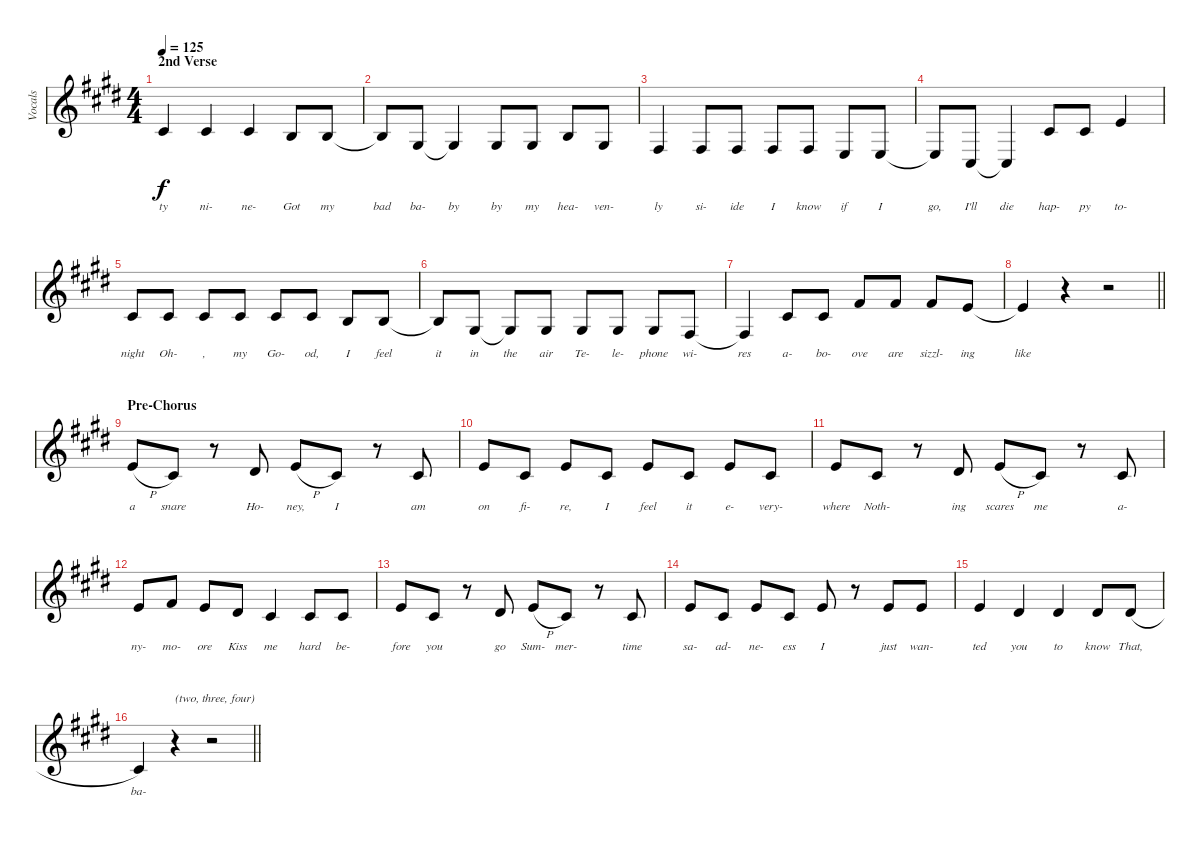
\track ("Vocals" "Vocals") {instrument oboe}
\staff {score}
\tuning (E4 B3 G3 D3 A2 E2) {hide}
\ts (4 4)
\section ("" "2nd Verse")
\tempo 125
\clef g2
\ks c#minor
11.4.4{lyrics (0 "ty") lyrics (1 "") lyrics (2 "") lyrics (3 "") lyrics (4 "") dy f} 11.4.4{lyrics (0 "ni-") lyrics (1 "") lyrics (2 "") lyrics (3 "") lyrics (4 "")} 11.4.4{lyrics (0 "ne-") lyrics (1 "") lyrics (2 "") lyrics (3 "") lyrics (4 "")} 9.4.8{lyrics (0 "Got") lyrics (1 "") lyrics (2 "") lyrics (3 "") lyrics (4 "")} 9.4.8{lyrics (0 "my") lyrics (1 "") lyrics (2 "") lyrics (3 "") lyrics (4 "")} |
9.4{t}.8{lyrics (0 "bad") lyrics (1 "") lyrics (2 "") lyrics (3 "") lyrics (4 "")} 11.5.8{lyrics (0 "ba-") lyrics (1 "") lyrics (2 "") lyrics (3 "") lyrics (4 "")} 11.5{t}.4{lyrics (0 "by") lyrics (1 "") lyrics (2 "") lyrics (3 "") lyrics (4 "")} 11.5.8{lyrics (0 "by") lyrics (1 "") lyrics (2 "") lyrics (3 "") lyrics (4 "")} 11.5.8{lyrics (0 "my") lyrics (1 "") lyrics (2 "") lyrics (3 "") lyrics (4 "")} 9.4.8{lyrics (0 "hea-") lyrics (1 "") lyrics (2 "") lyrics (3 "") lyrics (4 "")} 11.5.8{lyrics (0 "ven-") lyrics (1 "") lyrics (2 "") lyrics (3 "") lyrics (4 "")} |
9.5.4{lyrics (0 "ly") lyrics (1 "") lyrics (2 "") lyrics (3 "") lyrics (4 "")} 9.5.8{lyrics (0 "si-") lyrics (1 "") lyrics (2 "") lyrics (3 "") lyrics (4 "")} 9.5.8{lyrics (0 "ide") lyrics (1 "") lyrics (2 "") lyrics (3 "") lyrics (4 "")} 9.5.8{lyrics (0 "I") lyrics (1 "") lyrics (2 "") lyrics (3 "") lyrics (4 "")} 9.5.8{lyrics (0 "know") lyrics (1 "") lyrics (2 "") lyrics (3 "") lyrics (4 "")} 12.6.8{lyrics (0 "if") lyrics (1 "") lyrics (2 "") lyrics (3 "") lyrics (4 "")} 12.6.8{lyrics (0 "I") lyrics (1 "") lyrics (2 "") lyrics (3 "") lyrics (4 "")} |
12.6{t}.8{lyrics (0 "go,") lyrics (1 "") lyrics (2 "") lyrics (3 "") lyrics (4 "")} 9.6.8{lyrics (0 "I'll") lyrics (1 "") lyrics (2 "") lyrics (3 "") lyrics (4 "")} 9.6{t}.4{lyrics (0 "die") lyrics (1 "") lyrics (2 "") lyrics (3 "") lyrics (4 "")} 11.4.8{lyrics (0 "hap-") lyrics (1 "") lyrics (2 "") lyrics (3 "") lyrics (4 "")} 11.4.8{lyrics (0 "py") lyrics (1 "") lyrics (2 "") lyrics (3 "") lyrics (4 "")} 9.3.4{lyrics (0 "to-") lyrics (1 "") lyrics (2 "") lyrics (3 "") lyrics (4 "")} |
11.4.8{lyrics (0 "night") lyrics (1 "") lyrics (2 "") lyrics (3 "") lyrics (4 "")} 11.4.8{lyrics (0 "Oh-") lyrics (1 "") lyrics (2 "") lyrics (3 "") lyrics (4 "")} 11.4.8{lyrics (0 ",") lyrics (1 "") lyrics (2 "") lyrics (3 "") lyrics (4 "")} 11.4.8{lyrics (0 "my") lyrics (1 "") lyrics (2 "") lyrics (3 "") lyrics (4 "")} 11.4.8{lyrics (0 "Go-") lyrics (1 "") lyrics (2 "") lyrics (3 "") lyrics (4 "")} 11.4.8{lyrics (0 "od,") lyrics (1 "") lyrics (2 "") lyrics (3 "") lyrics (4 "")} 9.4.8{lyrics (0 "I") lyrics (1 "") lyrics (2 "") lyrics (3 "") lyrics (4 "")} 9.4.8{lyrics (0 "feel") lyrics (1 "") lyrics (2 "") lyrics (3 "") lyrics (4 "")} |
9.4{t}.8{lyrics (0 "it") lyrics (1 "") lyrics (2 "") lyrics (3 "") lyrics (4 "")} 11.5.8{lyrics (0 "in") lyrics (1 "") lyrics (2 "") lyrics (3 "") lyrics (4 "")} 11.5{t}.8{lyrics (0 "the") lyrics (1 "") lyrics (2 "") lyrics (3 "") lyrics (4 "")} 11.5.8{lyrics (0 "air") lyrics (1 "") lyrics (2 "") lyrics (3 "") lyrics (4 "")} 11.5.8{lyrics (0 "Te-") lyrics (1 "") lyrics (2 "") lyrics (3 "") lyrics (4 "")} 11.5.8{lyrics (0 "le-") lyrics (1 "") lyrics (2 "") lyrics (3 "") lyrics (4 "")} 11.5.8{lyrics (0 "phone") lyrics (1 "") lyrics (2 "") lyrics (3 "") lyrics (4 "")} 9.5.8{lyrics (0 "wi-") lyrics (1 "") lyrics (2 "") lyrics (3 "") lyrics (4 "")} |
9.5{t}.4{lyrics (0 "res") lyrics (1 "") lyrics (2 "") lyrics (3 "") lyrics (4 "")} 11.4.8{lyrics (0 "a-") lyrics (1 "") lyrics (2 "") lyrics (3 "") lyrics (4 "")} 11.4.8{lyrics (0 "bo-") lyrics (1 "") lyrics (2 "") lyrics (3 "") lyrics (4 "")} 11.3.8{lyrics (0 "ove") lyrics (1 "") lyrics (2 "") lyrics (3 "") lyrics (4 "")} 11.3.8{lyrics (0 "are") lyrics (1 "") lyrics (2 "") lyrics (3 "") lyrics (4 "")} 11.3.8{lyrics (0 "sizzl-") lyrics (1 "") lyrics (2 "") lyrics (3 "") lyrics (4 "")} 9.3.8{lyrics (0 "ing") lyrics (1 "") lyrics (2 "") lyrics (3 "") lyrics (4 "")} |
\barLineRight lightlight
9.3{t}.4{lyrics (0 "like") lyrics (1 "") lyrics (2 "") lyrics (3 "") lyrics (4 "")} r.4 r.2 |
\section ("" "Pre-Chorus")
14.4{h}.8{lyrics (0 "a") lyrics (1 "") lyrics (2 "") lyrics (3 "") lyrics (4 "")} 11.4.8{lyrics (0 "snare") lyrics (1 "") lyrics (2 "") lyrics (3 "") lyrics (4 "")} r.8 13.4.8{lyrics (0 "Ho-") lyrics (1 "") lyrics (2 "") lyrics (3 "") lyrics (4 "")} 14.4{h}.8{lyrics (0 "ney,") lyrics (1 "") lyrics (2 "") lyrics (3 "") lyrics (4 "")} 11.4.8{lyrics (0 "I") lyrics (1 "") lyrics (2 "") lyrics (3 "") lyrics (4 "")} r.8 2.2.8{lyrics (0 "am") lyrics (1 "") lyrics (2 "") lyrics (3 "") lyrics (4 "")} |
9.3.8{lyrics (0 "on") lyrics (1 "") lyrics (2 "") lyrics (3 "") lyrics (4 "")} 11.4.8{lyrics (0 "fi-") lyrics (1 "") lyrics (2 "") lyrics (3 "") lyrics (4 "")} 9.3.8{lyrics (0 "re,") lyrics (1 "") lyrics (2 "") lyrics (3 "") lyrics (4 "")} 11.4.8{lyrics (0 "I") lyrics (1 "") lyrics (2 "") lyrics (3 "") lyrics (4 "")} 9.3.8{lyrics (0 "feel") lyrics (1 "") lyrics (2 "") lyrics (3 "") lyrics (4 "")} 11.4.8{lyrics (0 "it") lyrics (1 "") lyrics (2 "") lyrics (3 "") lyrics (4 "")} 9.3.8{lyrics (0 "e-") lyrics (1 "") lyrics (2 "") lyrics (3 "") lyrics (4 "")} 11.4.8{lyrics (0 "very-") lyrics (1 "") lyrics (2 "") lyrics (3 "") lyrics (4 "")} |
14.4.8{lyrics (0 "where") lyrics (1 "") lyrics (2 "") lyrics (3 "") lyrics (4 "")} 11.4.8{lyrics (0 "Noth-") lyrics (1 "") lyrics (2 "") lyrics (3 "") lyrics (4 "")} r.8 13.4.8{lyrics (0 "ing") lyrics (1 "") lyrics (2 "") lyrics (3 "") lyrics (4 "")} 14.4{h}.8{lyrics (0 "scares") lyrics (1 "") lyrics (2 "") lyrics (3 "") lyrics (4 "")} 11.4.8{lyrics (0 "me") lyrics (1 "") lyrics (2 "") lyrics (3 "") lyrics (4 "")} r.8 11.4.8{lyrics (0 "a-") lyrics (1 "") lyrics (2 "") lyrics (3 "") lyrics (4 "")} |
9.3.8{lyrics (0 "ny-") lyrics (1 "") lyrics (2 "") lyrics (3 "") lyrics (4 "")} 11.3.8{lyrics (0 "mo-") lyrics (1 "") lyrics (2 "") lyrics (3 "") lyrics (4 "")} 9.3.8{lyrics (0 "ore") lyrics (1 "") lyrics (2 "") lyrics (3 "") lyrics (4 "")} 13.4.8{lyrics (0 "Kiss") lyrics (1 "") lyrics (2 "") lyrics (3 "") lyrics (4 "")} 11.4.4{lyrics (0 "me") lyrics (1 "") lyrics (2 "") lyrics (3 "") lyrics (4 "")} 11.4.8{lyrics (0 "hard") lyrics (1 "") lyrics (2 "") lyrics (3 "") lyrics (4 "")} 11.4.8{lyrics (0 "be-") lyrics (1 "") lyrics (2 "") lyrics (3 "") lyrics (4 "")} |
14.4.8{lyrics (0 "fore") lyrics (1 "") lyrics (2 "") lyrics (3 "") lyrics (4 "")} 11.4.8{lyrics (0 "you") lyrics (1 "") lyrics (2 "") lyrics (3 "") lyrics (4 "")} r.8 13.4.8{lyrics (0 "go") lyrics (1 "") lyrics (2 "") lyrics (3 "") lyrics (4 "")} 14.4{h}.8{lyrics (0 "Sum-") lyrics (1 "") lyrics (2 "") lyrics (3 "") lyrics (4 "")} 11.4.8{lyrics (0 "mer-") lyrics (1 "") lyrics (2 "") lyrics (3 "") lyrics (4 "")} r.8 2.2.8{lyrics (0 "time") lyrics (1 "") lyrics (2 "") lyrics (3 "") lyrics (4 "")} |
9.3.8{lyrics (0 "sa-") lyrics (1 "") lyrics (2 "") lyrics (3 "") lyrics (4 "")} 11.4.8{lyrics (0 "ad-") lyrics (1 "") lyrics (2 "") lyrics (3 "") lyrics (4 "")} 9.3.8{lyrics (0 "ne-") lyrics (1 "") lyrics (2 "") lyrics (3 "") lyrics (4 "")} 11.4.8{lyrics (0 "ess") lyrics (1 "") lyrics (2 "") lyrics (3 "") lyrics (4 "")} 9.3.8{lyrics (0 "I") lyrics (1 "") lyrics (2 "") lyrics (3 "") lyrics (4 "")} r.8 9.3.8{lyrics (0 "just") lyrics (1 "") lyrics (2 "") lyrics (3 "") lyrics (4 "")} 9.3.8{lyrics (0 "wan-") lyrics (1 "") lyrics (2 "") lyrics (3 "") lyrics (4 "")} |
9.3.4{lyrics (0 "ted") lyrics (1 "") lyrics (2 "") lyrics (3 "") lyrics (4 "")} 13.4.4{lyrics (0 "you") lyrics (1 "") lyrics (2 "") lyrics (3 "") lyrics (4 "")} 13.4.4{lyrics (0 "to") lyrics (1 "") lyrics (2 "") lyrics (3 "") lyrics (4 "")} 13.4.8{lyrics (0 "know") lyrics (1 "") lyrics (2 "") lyrics (3 "") lyrics (4 "")} 13.4{h}.8{lyrics (0 "That,") lyrics (1 "") lyrics (2 "") lyrics (3 "") lyrics (4 "")} |
\barLineRight lightlight
11.4.4{lyrics (0 "ba-") lyrics (1 "") lyrics (2 "") lyrics (3 "") lyrics (4 "")} r.4{txt "(two, three, four)"} r.2
